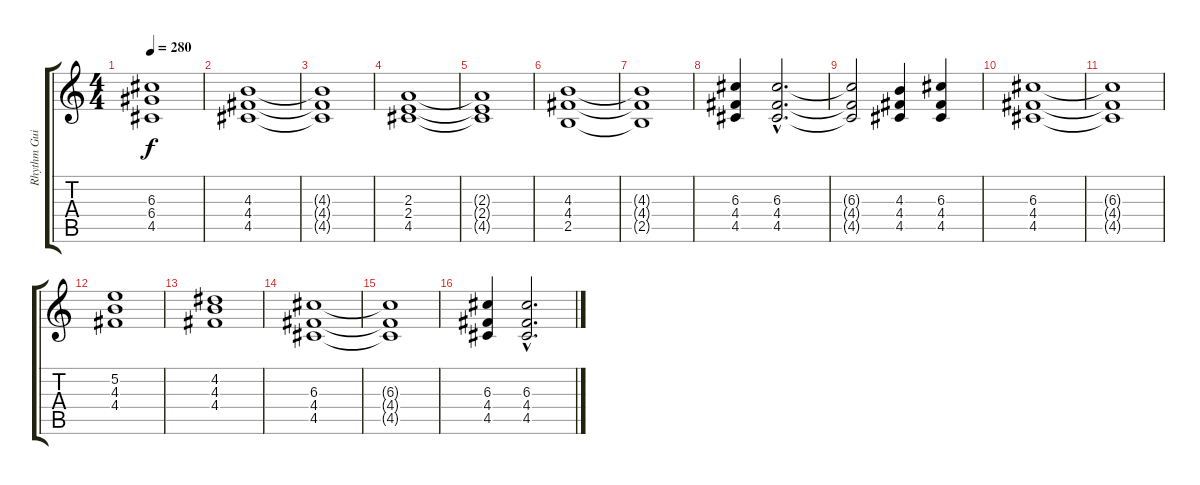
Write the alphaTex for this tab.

\track ("Rhythm Guitar" "Rhythm Gui") {instrument distortionguitar}
\staff {score tabs}
\tuning (E4 B3 G3 D3 A2 E2) {hide}
\ts (4 4)
\tempo 280
\clef g2
\ks c
(6.3{t} 6.4{t} 4.5{t}).1{dy f} |
(4.3 4.4 4.5).1 |
(4.3{t} 4.4{t} 4.5{t}).1 |
(2.3 2.4 4.5).1 |
(2.3{t} 2.4{t} 4.5{t}).1 |
(4.3 4.4 2.5).1 |
(4.3{t} 4.4{t} 2.5{t}).1 |
(6.3 4.4 4.5).4 (6.3{hac} 4.4{hac} 4.5{hac}).2{d} |
(6.3{t} 4.4{t} 4.5{t}).2 (4.3 4.4 4.5).4 (6.3 4.4 4.5).4 |
(6.3 4.4 4.5).1 |
(6.3{t} 4.4{t} 4.5{t}).1 |
(5.2 4.3 4.4).1 |
(4.2 4.3 4.4).1 |
(6.3 4.4 4.5).1 |
(6.3{t} 4.4{t} 4.5{t}).1 |
(6.3 4.4 4.5).4 (6.3{hac} 4.4{hac} 4.5{hac}).2{d}
